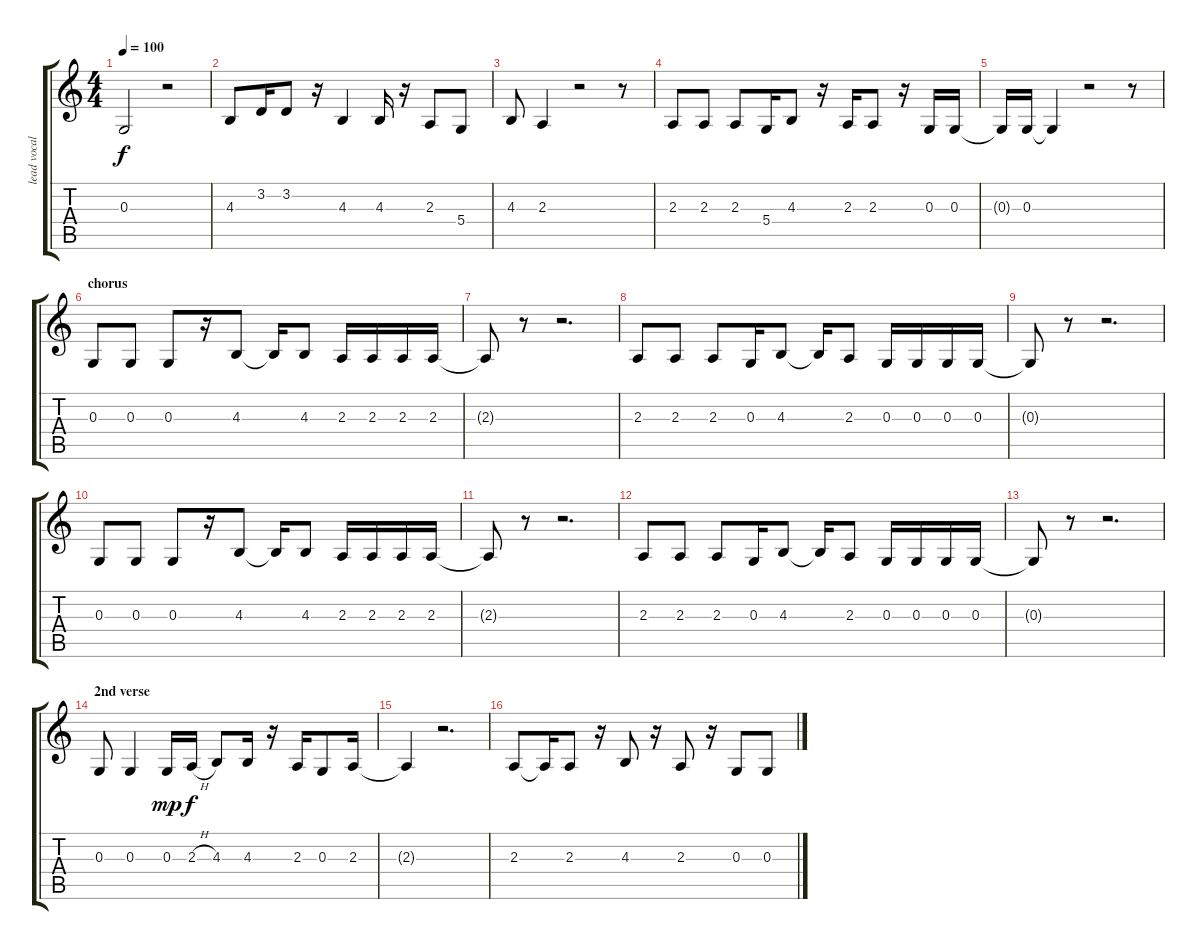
\track ("lead vocal" "lead vocal") {instrument oboe}
\staff {score tabs}
\tuning (E4 B3 G3 D3 A2 E2) {hide}
\ts (4 4)
\tempo 100
\clef g2
\ks c
0.3{t}.2{dy f} r.2 |
4.3.8 3.2.16 3.2.8 r.16 4.3.4 4.3.16 r.16 2.3.8 5.4.8 |
4.3.8 2.3.4 r.2 r.8 |
2.3.8 2.3.8 2.3.8 5.4.16 4.3.8 r.16 2.3.16 2.3.8 r.16 0.3.16 0.3.16 |
0.3{t}.16 0.3.16 0.3{t}.4 r.2 r.8 |
\section ("" "chorus")
0.3.8 0.3.8 0.3.8 r.16 4.3.8 4.3{t}.16 4.3.8 2.3.16 2.3.16 2.3.16 2.3.16 |
2.3{t}.8 r.8 r.2{d} |
2.3.8 2.3.8 2.3.8 0.3.16 4.3.8 4.3{t}.16 2.3.8 0.3.16 0.3.16 0.3.16 0.3.16 |
0.3{t}.8 r.8 r.2{d} |
0.3.8 0.3.8 0.3.8 r.16 4.3.8 4.3{t}.16 4.3.8 2.3.16 2.3.16 2.3.16 2.3.16 |
2.3{t}.8 r.8 r.2{d} |
2.3.8 2.3.8 2.3.8 0.3.16 4.3.8 4.3{t}.16 2.3.8 0.3.16 0.3.16 0.3.16 0.3.16 |
0.3{t}.8 r.8 r.2{d} |
\section ("" "2nd verse")
0.3.8 0.3.4 0.3.16{dy mp} 2.3{h}.16{dy f} 4.3.8 4.3.16 r.16 2.3.16 0.3.8 2.3.16 |
2.3{t}.4 r.2{d} |
2.3.8 2.3{t}.16 2.3.8 r.16 4.3.8 r.16 2.3.8 r.16 0.3.8 0.3.8
